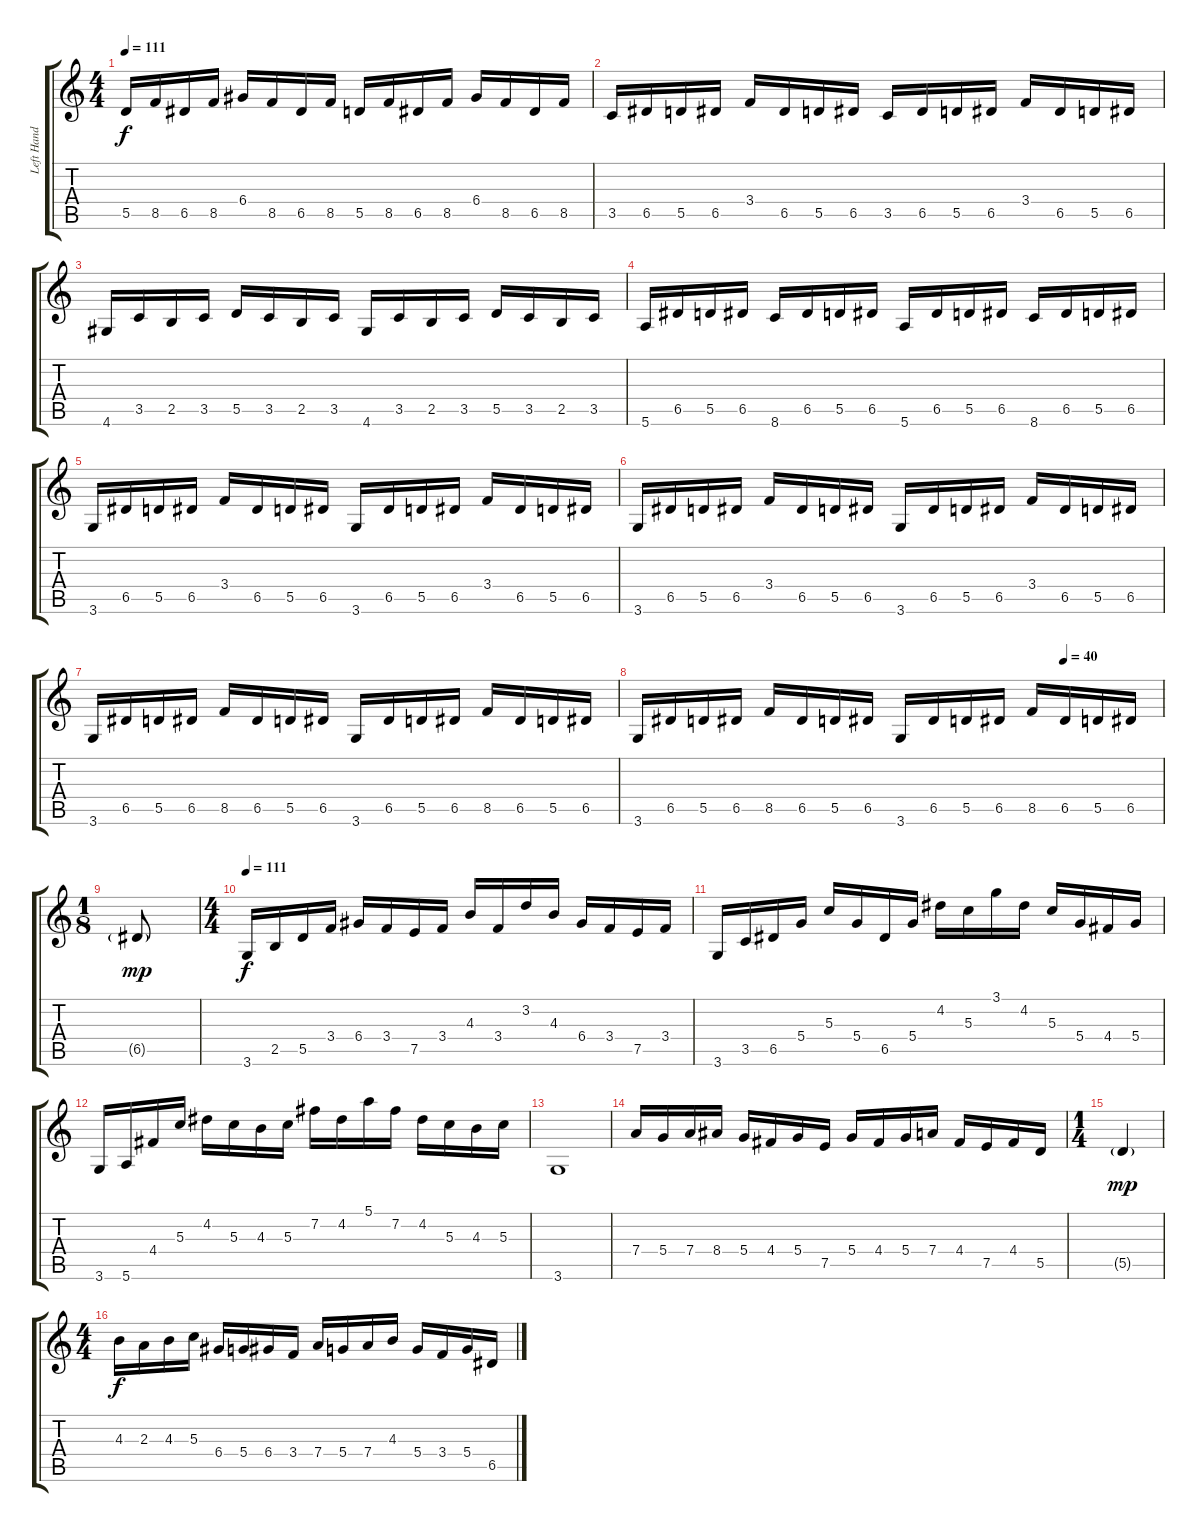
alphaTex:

\track ("Left Hand" "Left Hand") {instrument electricguitarclean}
\staff {score tabs}
\tuning (E4 B3 G3 D3 A2 E2) {hide}
\ts (4 4)
\tempo 111
\clef g2
\ks c
5.5.16{dy f} 8.5.16 6.5.16 8.5.16 6.4.16 8.5.16 6.5.16 8.5.16 5.5.16 8.5.16 6.5.16 8.5.16 6.4.16 8.5.16 6.5.16 8.5.16 |
3.5.16 6.5.16 5.5.16 6.5.16 3.4.16 6.5.16 5.5.16 6.5.16 3.5.16 6.5.16 5.5.16 6.5.16 3.4.16 6.5.16 5.5.16 6.5.16 |
4.6.16 3.5.16 2.5.16 3.5.16 5.5.16 3.5.16 2.5.16 3.5.16 4.6.16 3.5.16 2.5.16 3.5.16 5.5.16 3.5.16 2.5.16 3.5.16 |
5.6.16 6.5.16 5.5.16 6.5.16 8.6.16 6.5.16 5.5.16 6.5.16 5.6.16 6.5.16 5.5.16 6.5.16 8.6.16 6.5.16 5.5.16 6.5.16 |
3.6.16 6.5.16 5.5.16 6.5.16 3.4.16 6.5.16 5.5.16 6.5.16 3.6.16 6.5.16 5.5.16 6.5.16 3.4.16 6.5.16 5.5.16 6.5.16 |
3.6.16 6.5.16 5.5.16 6.5.16 3.4.16 6.5.16 5.5.16 6.5.16 3.6.16 6.5.16 5.5.16 6.5.16 3.4.16 6.5.16 5.5.16 6.5.16 |
3.6.16 6.5.16 5.5.16 6.5.16 8.5.16 6.5.16 5.5.16 6.5.16 3.6.16 6.5.16 5.5.16 6.5.16 8.5.16 6.5.16 5.5.16 6.5.16 |
\tempo (40 0.8125)
3.6.16 6.5.16 5.5.16 6.5.16 8.5.16 6.5.16 5.5.16 6.5.16 3.6.16 6.5.16 5.5.16 6.5.16 8.5.16 6.5.16 5.5.16 6.5.16 |
\ts (1 8)
6.5{g}.8{dy mp} |
\ts (4 4)
\tempo 111
3.6.16{dy f} 2.5.16 5.5.16 3.4.16 6.4.16 3.4.16 7.5.16 3.4.16 4.3.16 3.4.16 3.2.16 4.3.16 6.4.16 3.4.16 7.5.16 3.4.16 |
3.6.16 3.5.16 6.5.16 5.4.16 5.3.16 5.4.16 6.5.16 5.4.16 4.2.16 5.3.16 3.1.16 4.2.16 5.3.16 5.4.16 4.4.16 5.4.16 |
3.6.16 5.6.16 4.4.16 5.3.16 4.2.16 5.3.16 4.3.16 5.3.16 7.2.16 4.2.16 5.1.16 7.2.16 4.2.16 5.3.16 4.3.16 5.3.16 |
3.6.1 |
7.4.16 5.4.16 7.4.16 8.4.16 5.4.16 4.4.16 5.4.16 7.5.16 5.4.16 4.4.16 5.4.16 7.4.16 4.4.16 7.5.16 4.4.16 5.5.16 |
\ts (1 4)
5.5{g}.4{dy mp} |
\ts (4 4)
4.3.16{dy f} 2.3.16 4.3.16 5.3.16 6.4.16 5.4.16 6.4.16 3.4.16 7.4.16 5.4.16 7.4.16 4.3.16 5.4.16 3.4.16 5.4.16 6.5.16
